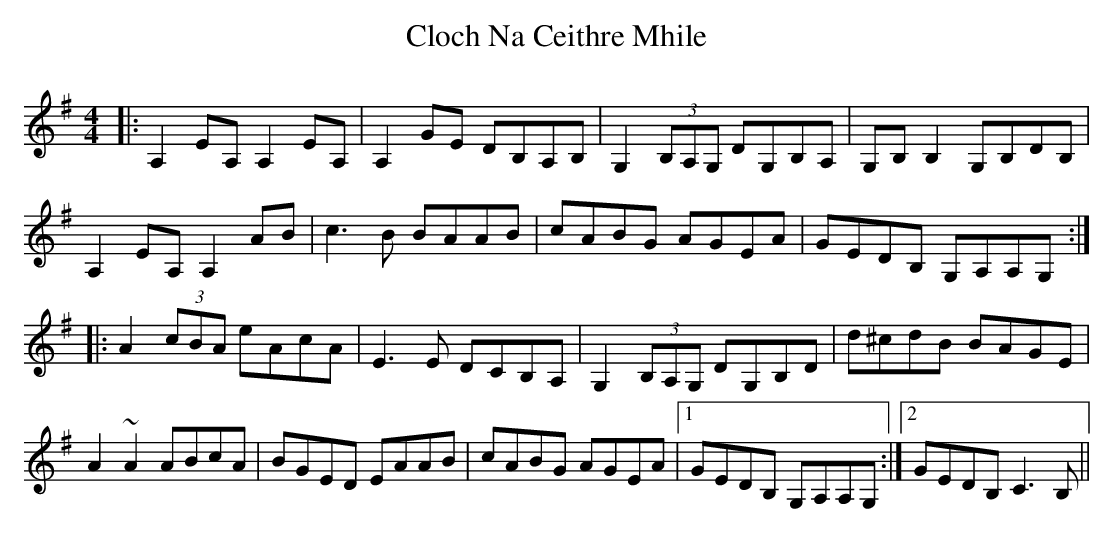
X:1
T: Cloch Na Ceithre Mhile
M: 4/4
L: 1/8
K: Ador
|:A,2 EA, A,2 EA,|A,2 GE DB,A,B,|G,2 (3B,A,G, DG,B,A,|G,B, B,2 G,B,DB,|
A,2 EA, A,2 AB|c3B BAAB|cABG AGEA|GEDB, G,A,A,G,:|
|:A2 (3cBA eAcA|E3E DCB,A,|G,2 (3B,A,G, DG,B,D|d^cdB BAGE|
A2 ~A2 ABcA|BGED EAAB|cABG AGEA|1 GEDB, G,A,A,G,:|2 GEDB, C3B,||
